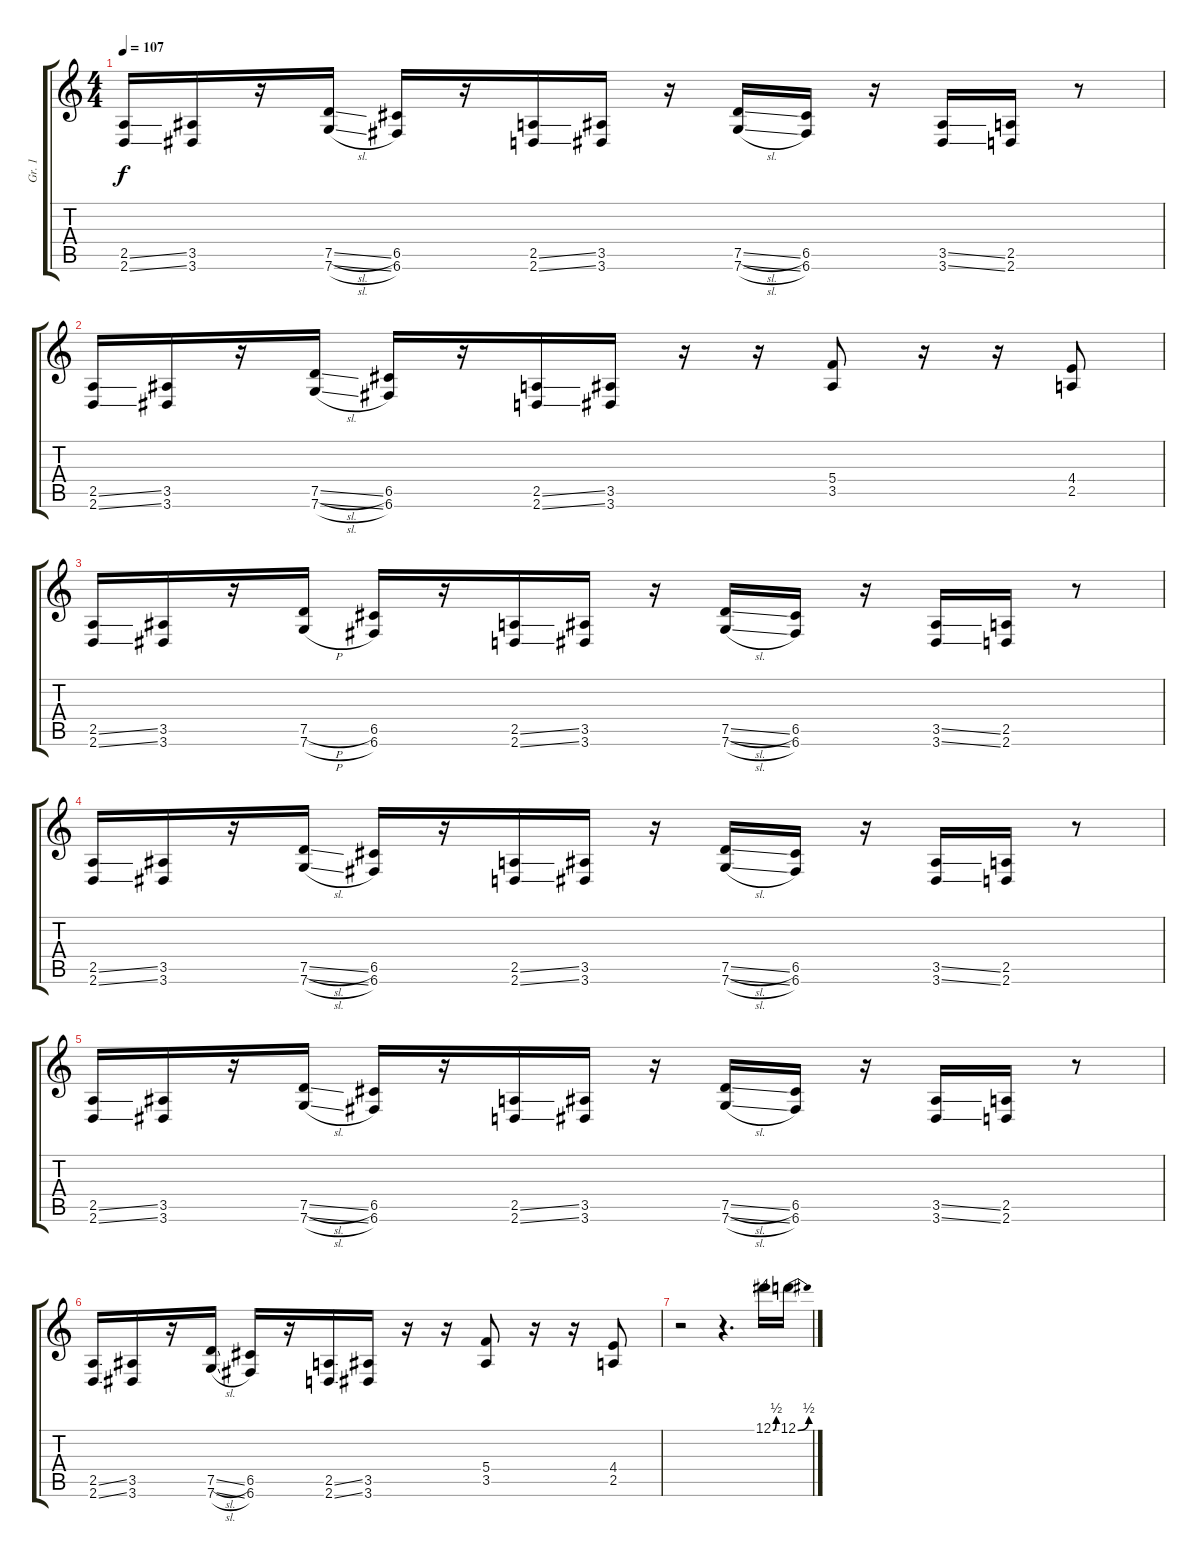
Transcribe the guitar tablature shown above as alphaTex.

\track ("Gr. 1" "Gr. 1") {instrument overdrivenguitar}
\staff {score tabs}
\tuning (D4 A3 F3 C3 G2 C2) {hide}
\ts (4 4)
\tempo 107
\clef g2
\ks c
(2.5{ss} 2.6{ss}).16{dy f} (3.5 3.6).16 r.16 (7.5{sl} 7.6{sl}).16 (6.5 6.6).16 r.16 (2.5{ss} 2.6{ss}).16 (3.5 3.6).16 r.16 (7.5{sl} 7.6{sl}).16 (6.5 6.6).16 r.16 (3.5{ss} 3.6{ss}).16 (2.5 2.6).16 r.8 |
(2.5{ss} 2.6{ss}).16 (3.5 3.6).16 r.16 (7.5{sl} 7.6{sl}).16 (6.5 6.6).16 r.16 (2.5{ss} 2.6{ss}).16 (3.5 3.6).16 r.16 r.16 (5.4 3.5).8 r.16 r.16 (4.4 2.5).8 |
(2.5{ss} 2.6{ss}).16 (3.5 3.6).16 r.16 (7.5{h} 7.6{h}).16 (6.5 6.6).16 r.16 (2.5{ss} 2.6{ss}).16 (3.5 3.6).16 r.16 (7.5{sl} 7.6{sl}).16 (6.5 6.6).16 r.16 (3.5{ss} 3.6{ss}).16 (2.5 2.6).16 r.8 |
(2.5{ss} 2.6{ss}).16 (3.5 3.6).16 r.16 (7.5{sl} 7.6{sl}).16 (6.5 6.6).16 r.16 (2.5{ss} 2.6{ss}).16 (3.5 3.6).16 r.16 (7.5{sl} 7.6{sl}).16 (6.5 6.6).16 r.16 (3.5{ss} 3.6{ss}).16 (2.5 2.6).16 r.8 |
(2.5{ss} 2.6{ss}).16 (3.5 3.6).16 r.16 (7.5{sl} 7.6{sl}).16 (6.5 6.6).16 r.16 (2.5{ss} 2.6{ss}).16 (3.5 3.6).16 r.16 (7.5{sl} 7.6{sl}).16 (6.5 6.6).16 r.16 (3.5{ss} 3.6{ss}).16 (2.5 2.6).16 r.8 |
(2.5{ss} 2.6{ss}).16 (3.5 3.6).16 r.16 (7.5{sl} 7.6{sl}).16 (6.5 6.6).16 r.16 (2.5{ss} 2.6{ss}).16 (3.5 3.6).16 r.16 r.16 (5.4 3.5).8 r.16 r.16 (4.4 2.5).8 |
r.2 r.4{d} 12.1{be (bend 0 0 60 2)}.16 12.1{be (bend 0 0 60 2)}.16
